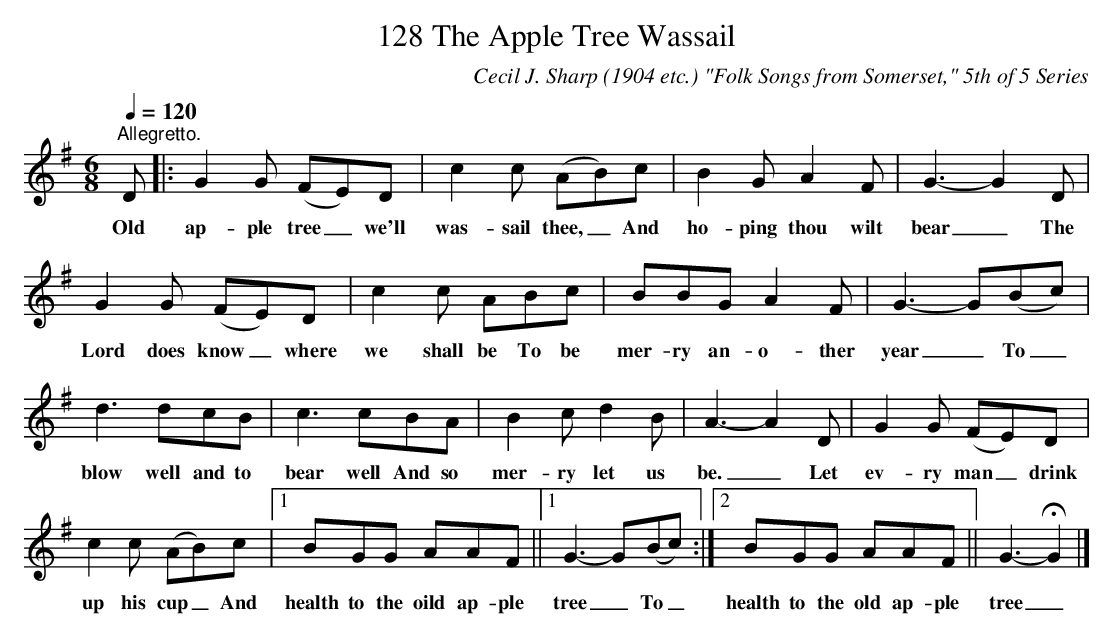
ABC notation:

X:1
T:128 The Apple Tree Wassail
C:Cecil J. Sharp (1904 etc.) "Folk Songs from Somerset," 5th of 5 Series
L:1/8
Q:1/4=120
M:6/8
K:G
"^Allegretto." D |: G2 G (FE)D | c2 c (AB)c | B2 G A2 F | G3- G2 D |$ G2 G (FE)D | c2 c ABc |
w: Old|ap- ple tree _ we'll|was- sail thee, _ And|ho- ping thou wilt|bear _ The|Lord does know _ where|we shall be To be|
BBG A2 F | G3- G(Bc) |$ d3 dcB | c3 cBA | B2 c d2 B | A3- A2 D | G2 G (FE)D |$ c2 c (AB)c |1
w: mer- ry an- o- ther|year _ To _|blow well and to|bear well And so|mer- ry let us|be. _ Let|ev- ry man _ drink|up his cup _ And|
BGG AAF ||1 G3- G(Bc) :|2 BGG AAF || G3- !fermata!G2 |]
w: health to the oild ap- ple|tree _ To _|health to the old ap- ple|tree _|
